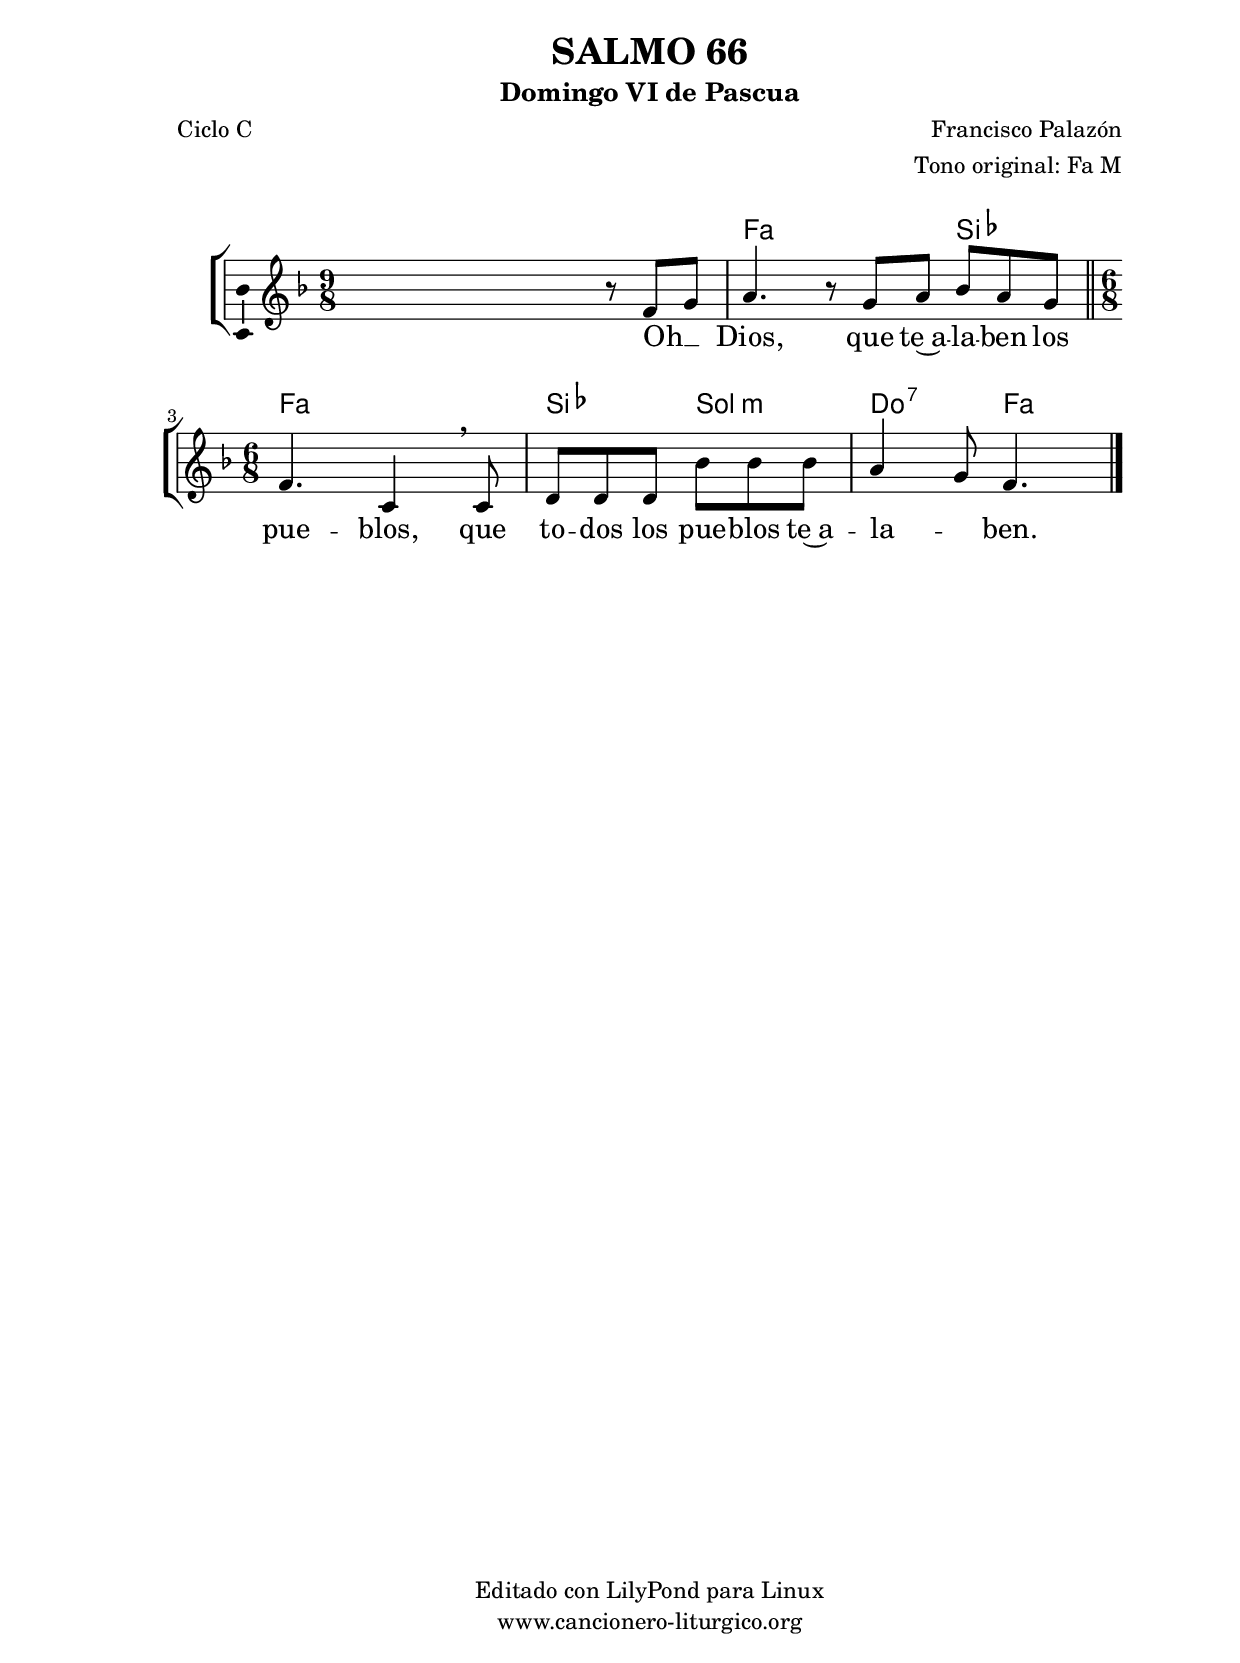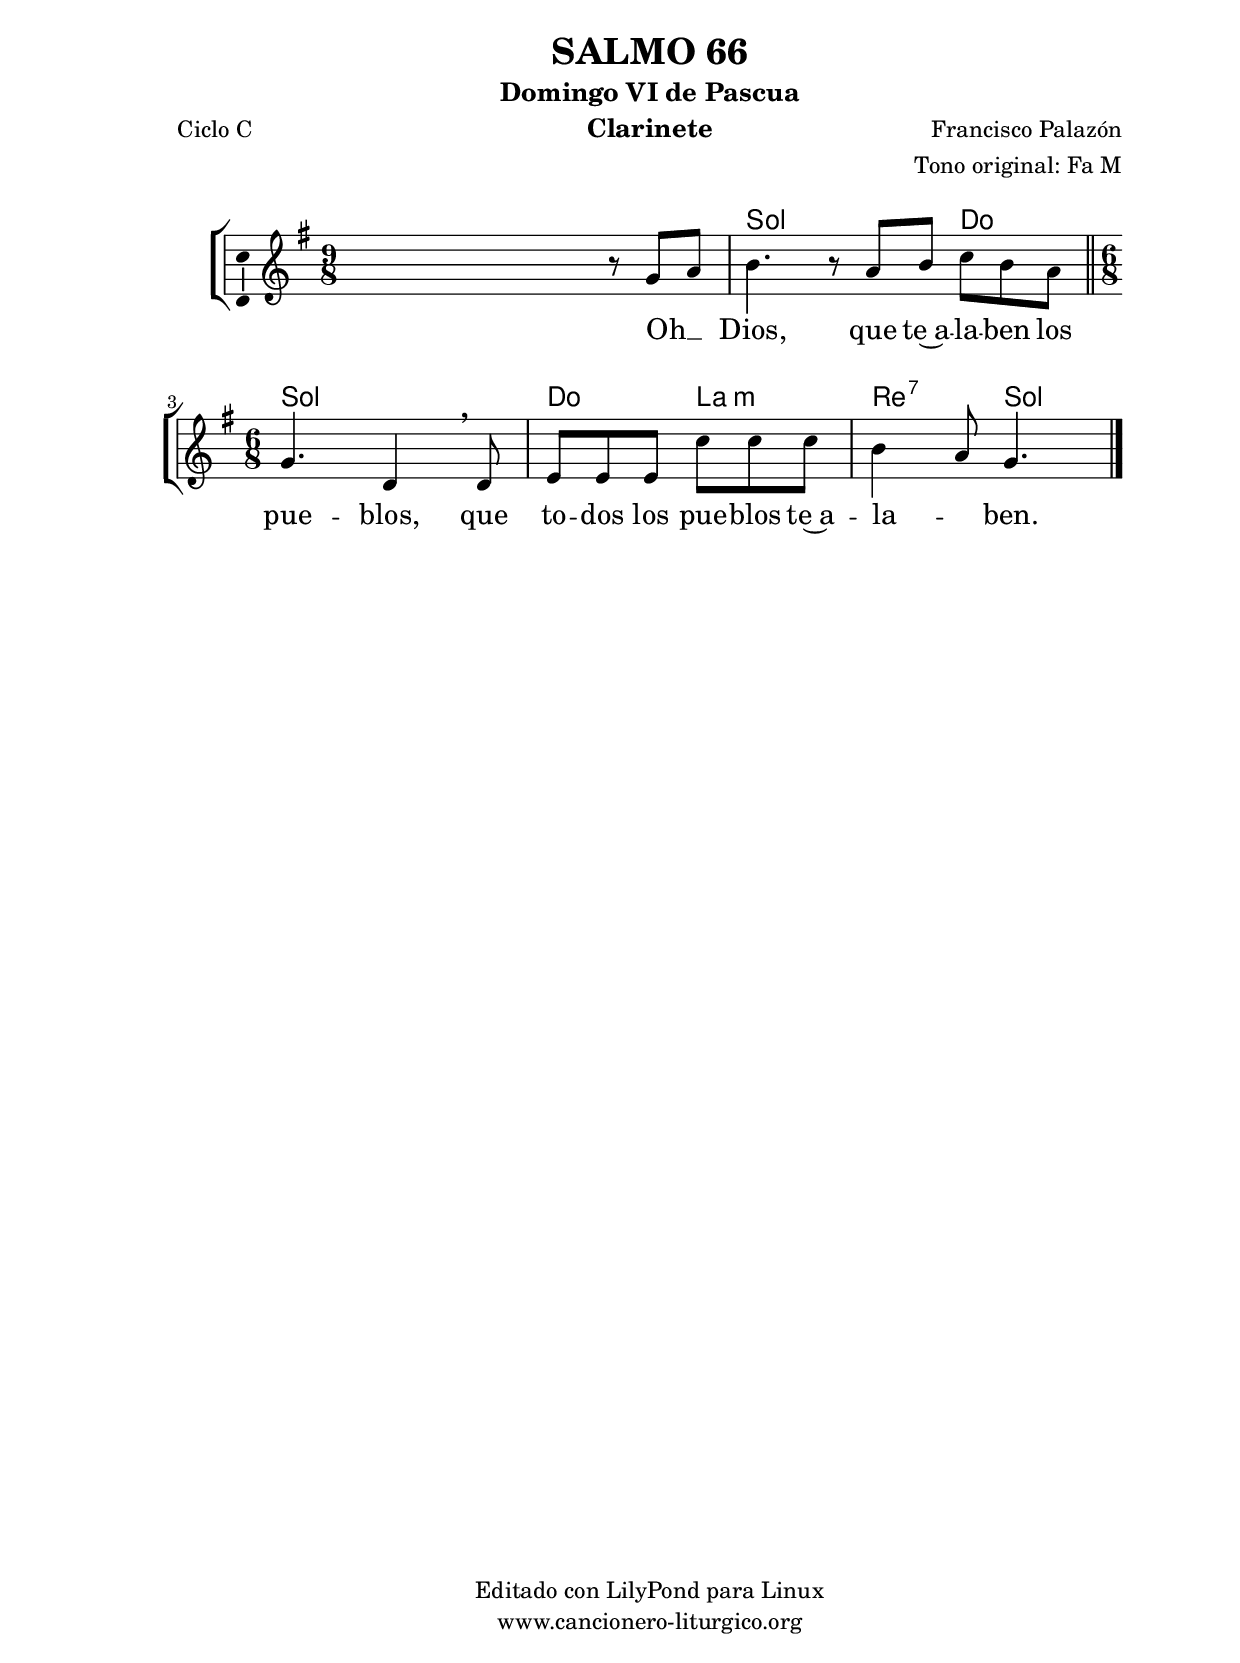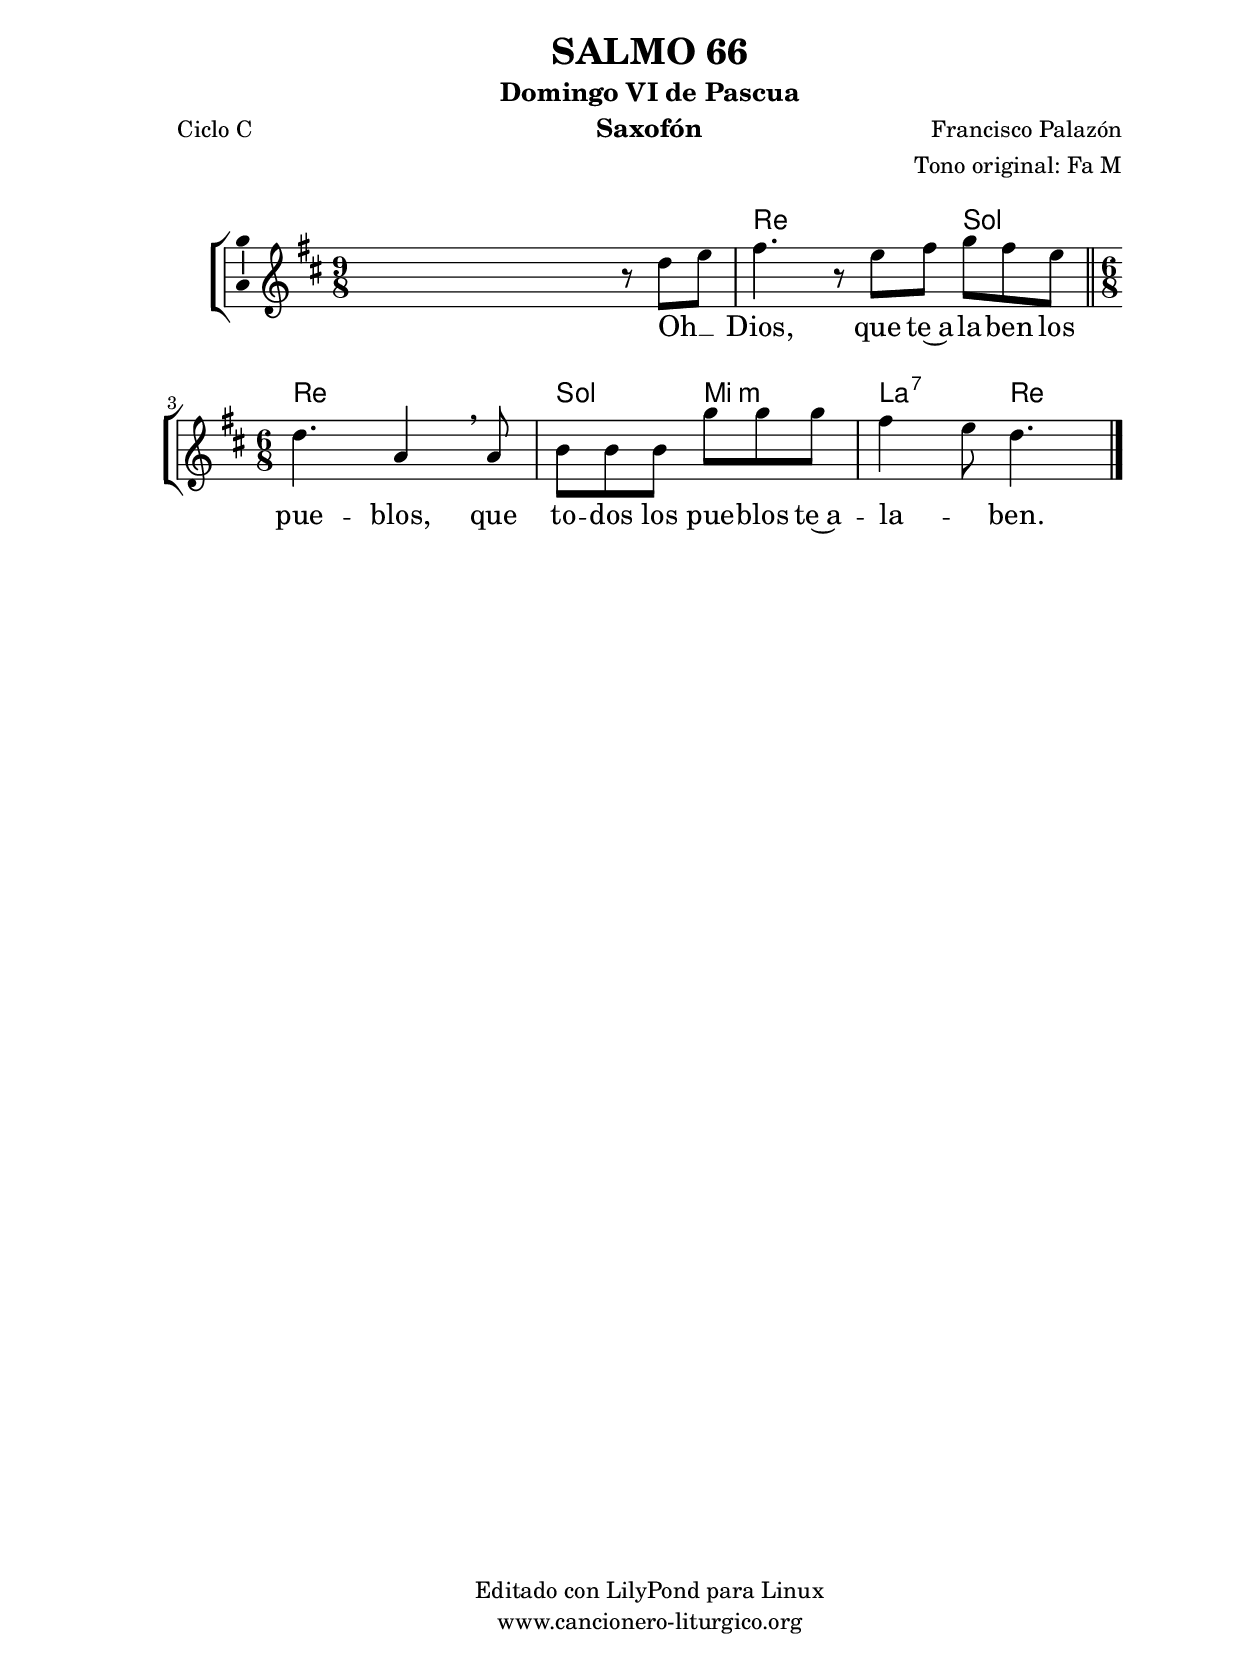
%
%para convertir .midi en .wav:
%timidity filename.midi -Ow -o finename.wav
%
%
%Para convertir de .wav a .mp3:
%lame -h -m j filename.wav
%
%
%para escuchar el midi:
%timidity nombrefichero.midi
%


%versión de lilypond para la que se ha escrito esta partitura:
\version "2.16.0"

	%Tamaño papel
	#(set-default-paper-size "a4")
	%Tamaño partitura
	#(set-global-staff-size 20)
	%No responde al pulsar sobre una nota
	#(ly:set-option 'point-and-click #f)

%parámetros del encabezamiento:
\header {
	title = "SALMO 66"
	subtitle = "Domingo VI de Pascua"
	composer = "Francisco Palazón"
	poet = "Ciclo C"
	meter = ""
	arranger = "Tono original: Fa M"
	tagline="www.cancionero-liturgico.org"
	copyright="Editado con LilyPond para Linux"
	tiempo = "Pascua"
	usos = "Salmo"
	letra = ""
	}

%parámetros asociados al papel:
\paper  {
	oddHeaderMarkup = \markup {\fill-line { \on-the-fly #not-first-page \fromproperty #'header:title \on-the-fly #not-first-page \fromproperty #'header:composer }}
	evenHeaderMarkup = \markup {\fill-line { \fromproperty #'header:composer \fromproperty #'header:title }}
	#(set-paper-size "a4")
	print-page-number = ##f
	first-page-number = 1
	print-first-page-number = ##f
%	head-separation = 3.0 \cm
	top-margin = 2.0 \cm
	bottom-margin = 0.5\cm
%%%	bottom-margin = -1.0\cm
	left-margin = 3.0 \cm
	line-width = 16.0 \cm 
	indent = 8\mm
	interscoreline = 2.\mm
	between-system-space = 15\mm
%	para que las partituras no llenen la hoja:
	ragged-bottom = ##t
%	idem para la última hoja:
	ragged-last-bottom = ##f
%	para que las partituras llenen el ancho del papel:
	ragged-last = ##f
	after-title-space = 2.5 \cm
%page-count=1
%system-count=8

	%Flexible Vertical Spacing
%	markup-markup-spacing =
%	#'((basic-distance . 15) (minimum-distance . 15) (padding . 3))
	markup-system-spacing =
	#'((basic-distance . 15) (minimum-distance . 15) (padding . 3))
	system-system-spacing =
	#'((basic-distance . 15) (minimum-distance . 15) (padding . 3))
	score-system-spacing =
	#'((basic-distance . 15) (minimum-distance . 15) (padding . 5))
%	top-system-spacing = % header
%	#'((basic-distance . 8) (minimum-distance . 0) (padding . 3))
%	top-markup-spacing =
%	#'((basic-distance . 20) (minimum-distance . 20) (padding . 3))
	last-bottom-spacing = % footer
	#'((basic-distance . 5) (minimum-distance . 5) (padding . 3))
%	score-markup-spacing =
%	#'((basic-distance . 16) (minimum-distance . 13) (padding . 3))

	}


%parámetros que afectan a toda la partitura:
global =  {
	%clave de sol (G):
	\clef G
	%armadura:
%	\transpose f a
	\key f \major
	\tempo 4=90
	\set Score.tempoHideNote = ##t
	}


acordes = {
	\italianChords
	\chordmode {
%	\transpose f a
{

s1 s8
f4. s bes f s bes g:m c:7 f

	}
	}
}

melodia = 
%	\transpose f a
{
	\relative c'{

\time 9/8
%%%s2 s4 \times 3/2{f8 g}
s2 s4 r8 f8 g
a4. r8 g8 a bes a g

\bar "||"
\time 6/8
f4. c4 \breathe c8
d8 d d bes' bes bes
a4 g8 f4.

	\bar "|."
	}
	}


texto = \lyricmode {
Oh __ _ Dios, que te~a -- la -- ben los pue -- blos,
que to -- dos los pue -- blos te~a -- la -- _ ben.
	}


acordesStaff = \context ChordNames = acordesStaff <<
	\set chordChanges = ##t
	\acordes
	>>


vozStaff = \context Voice = vozStaff
\with {\consists "Ambitus_engraver"}
<<
%	\set Staff.instrumentName = ""
%	\set Staff.shortInstrumentName = ""
%	\set Staff.midiInstrument = #"clarinet"
%	\set Staff.midiInstrument = #"cello"
%	\set Staff.midiInstrument = #"flute"
	\set Staff.midiInstrument = #"electric guitar (jazz)"
%	\set Staff.midiInstrument = #"english horn"
%	\set Staff.midiInstrument = #"violin"
%	\set Staff.midiInstrument = #"glockenspiel"
	\set Staff.midiMinimumVolume = #0.7
	\set Staff.midiMaximumVolume = #0.9
	\global
	\melodia
	>>


textoStaff = \context Lyrics = textoStaff <<
	\lyricsto vozStaff \texto
	>>

\book {
	\score {
		\context ChoirStaff {
			\override StaffGroup.SystemStartBracket #'collapse-height = #1
			\override Score.SystemStartBar #'collapse-height = #1
			<<
			\acordesStaff
			\vozStaff
			\textoStaff
			>>
			}
		\layout {
	    		\context {
				\Lyrics
				\override LyricText #'font-size = #2
				}
	   		 \context {
				\Score
				%fontSize = #3
				\override StaffSymbol #'staff-space = #(magstep +3)
				%\override Beam #'thickness = #0.55
				%\override SpacingSpanner #'spacing-increment = #1.0
				%\override Slur #'height-limit = #1.5
				}
			}
		}
	\score {
		\unfoldRepeats
		\context ChoirStaff {
			<<
			\acordesStaff
			\vozStaff
			>>
			}
		\midi {
	  		\context {
	  			\Score
				tempoWholesPerMinute = #(ly:make-moment 70 4)
				}
			}
		}
	}

%Partitura para clarinete
#(define output-suffix "C")
\book {
	\header{
		instrument = "Clarinete"
		}
	\score {
		\context ChoirStaff {
			\override StaffGroup.SystemStartBracket #'collapse-height = #1
			\override Score.SystemStartBar #'collapse-height = #1
\transpose c d
			<<
			\acordesStaff
			\vozStaff
			\textoStaff
			>>
			}
		\layout {
	    		\context {
				\Lyrics
				\override LyricText #'font-size = #2
				}
	   		 \context {
				\Score
				%fontSize = #3
				\override StaffSymbol #'staff-space = #(magstep +3)
				%\override Beam #'thickness = #0.55
				%\override SpacingSpanner #'spacing-increment = #1.0
				%\override Slur #'height-limit = #1.5
				}
			}
		}
	}

%Partitura para saxofón
#(define output-suffix "S")
\book {
	\header{
		instrument = "Saxofón"
		}
	\score {
		\context ChoirStaff {
			\override StaffGroup.SystemStartBracket #'collapse-height = #1
			\override Score.SystemStartBar #'collapse-height = #1
\transpose c a
			<<
			\acordesStaff
			\vozStaff
			\textoStaff
			>>
			}
		\layout {
	    		\context {
				\Lyrics
				\override LyricText #'font-size = #2
				}
	   		 \context {
				\Score
				%fontSize = #3
				\override StaffSymbol #'staff-space = #(magstep +3)
				%\override Beam #'thickness = #0.55
				%\override SpacingSpanner #'spacing-increment = #1.0
				%\override Slur #'height-limit = #1.5
				}
			}
		}
	}

